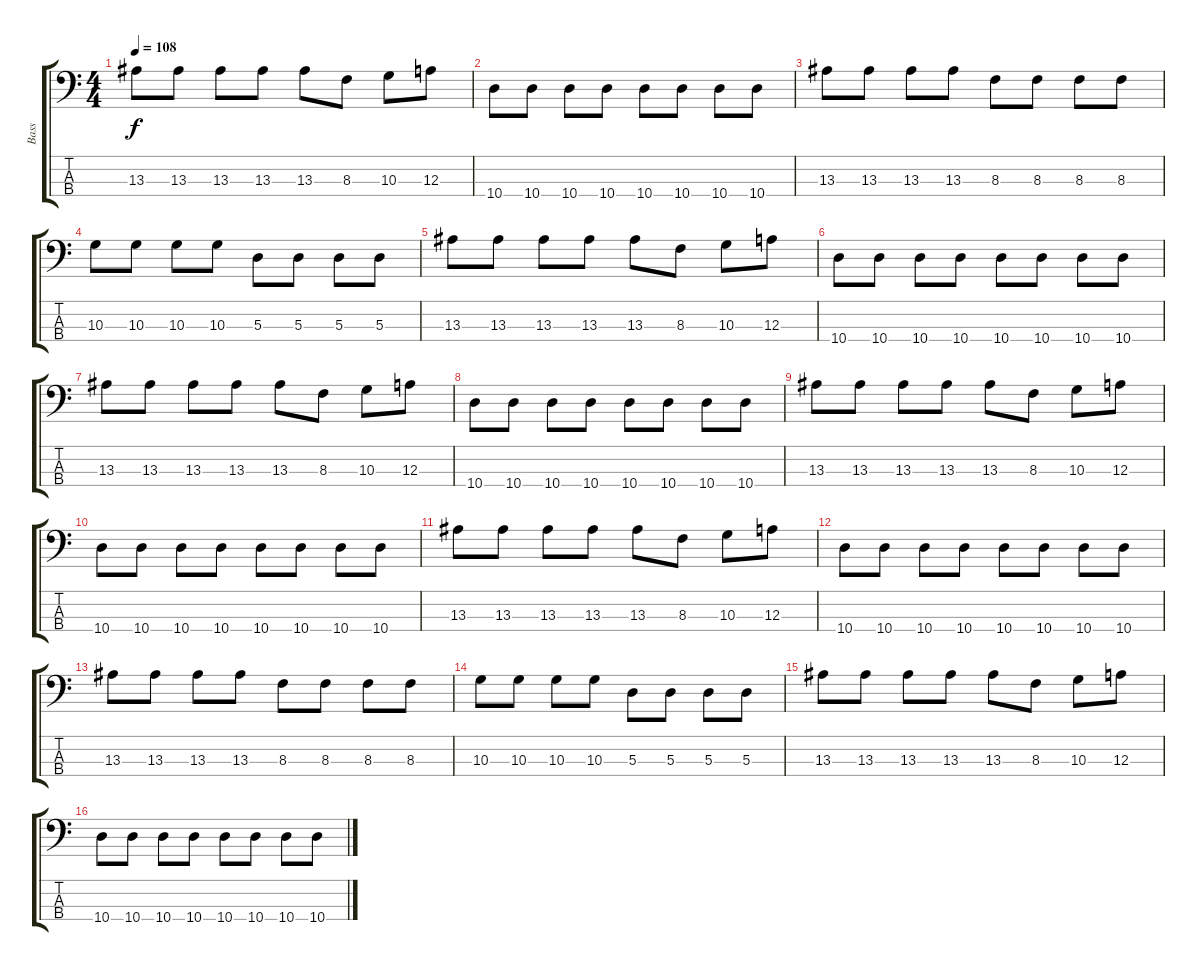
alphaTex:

\track ("Bass" "Bass") {instrument electricbassfinger}
\staff {score tabs}
\tuning (G2 D2 A1 E1) {hide}
\ts (4 4)
\tempo 108
\clef f4
\ks c
13.3.8{dy f} 13.3.8 13.3.8 13.3.8 13.3.8 8.3.8 10.3.8 12.3.8 |
10.4.8 10.4.8 10.4.8 10.4.8 10.4.8 10.4.8 10.4.8 10.4.8 |
13.3.8 13.3.8 13.3.8 13.3.8 8.3.8 8.3.8 8.3.8 8.3.8 |
10.3.8 10.3.8 10.3.8 10.3.8 5.3.8 5.3.8 5.3.8 5.3.8 |
13.3.8 13.3.8 13.3.8 13.3.8 13.3.8 8.3.8 10.3.8 12.3.8 |
10.4.8 10.4.8 10.4.8 10.4.8 10.4.8 10.4.8 10.4.8 10.4.8 |
13.3.8 13.3.8 13.3.8 13.3.8 13.3.8 8.3.8 10.3.8 12.3.8 |
10.4.8 10.4.8 10.4.8 10.4.8 10.4.8 10.4.8 10.4.8 10.4.8 |
13.3.8 13.3.8 13.3.8 13.3.8 13.3.8 8.3.8 10.3.8 12.3.8 |
10.4.8 10.4.8 10.4.8 10.4.8 10.4.8 10.4.8 10.4.8 10.4.8 |
13.3.8 13.3.8 13.3.8 13.3.8 13.3.8 8.3.8 10.3.8 12.3.8 |
10.4.8 10.4.8 10.4.8 10.4.8 10.4.8 10.4.8 10.4.8 10.4.8 |
13.3.8 13.3.8 13.3.8 13.3.8 8.3.8 8.3.8 8.3.8 8.3.8 |
10.3.8 10.3.8 10.3.8 10.3.8 5.3.8 5.3.8 5.3.8 5.3.8 |
13.3.8 13.3.8 13.3.8 13.3.8 13.3.8 8.3.8 10.3.8 12.3.8 |
10.4.8 10.4.8 10.4.8 10.4.8 10.4.8 10.4.8 10.4.8 10.4.8
